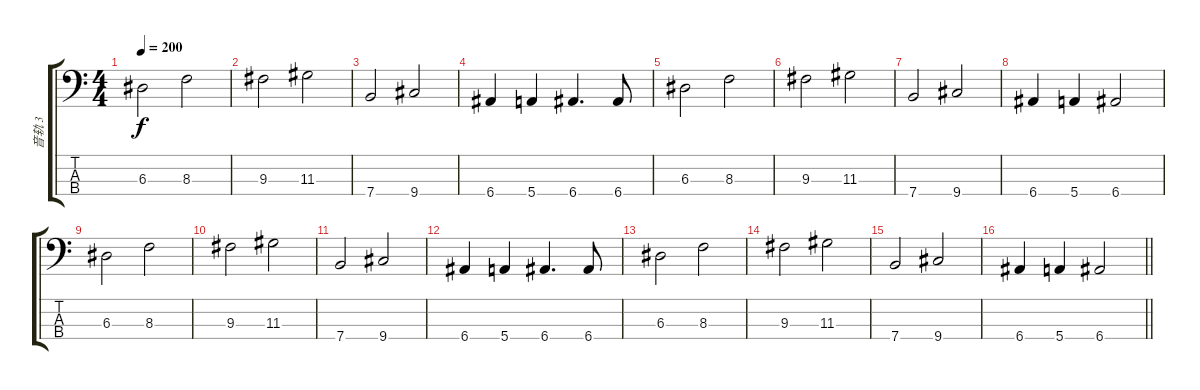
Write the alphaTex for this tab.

\track ("音轨 3" "音轨 3") {instrument electricbasspick}
\staff {score tabs}
\tuning (G2 D2 A1 E1) {hide}
\ts (4 4)
\tempo 200
\clef f4
\ks c
6.3.2{dy f} 8.3.2 |
9.3.2 11.3.2 |
7.4.2 9.4.2 |
6.4.4 5.4.4 6.4.4{d} 6.4.8 |
6.3.2 8.3.2 |
9.3.2 11.3.2 |
7.4.2 9.4.2 |
6.4.4 5.4.4 6.4.2 |
6.3.2 8.3.2 |
9.3.2 11.3.2 |
7.4.2 9.4.2 |
6.4.4 5.4.4 6.4.4{d} 6.4.8 |
6.3.2 8.3.2 |
9.3.2 11.3.2 |
7.4.2 9.4.2 |
\barLineRight lightlight
6.4.4 5.4.4 6.4.2
